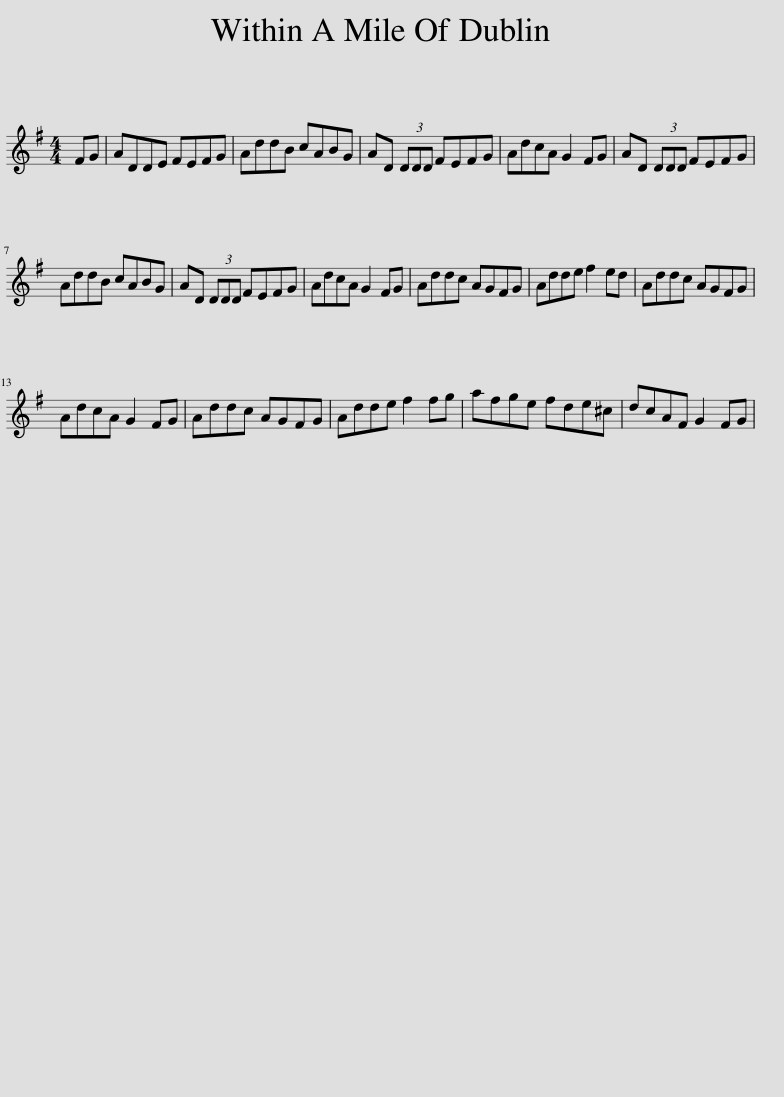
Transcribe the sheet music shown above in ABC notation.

X:1
L:1/8
M:4/4
I:linebreak $
K:G
V:1 treble
V:1
 FG | ADDE FEFG | AddB cABG | AD (3DDD FEFG | AdcA G2 FG | %5
 AD (3DDD FEFG |$ AddB cABG | AD (3DDD FEFG | AdcA G2 FG | Addc AGFG | %10
 Adde f2 ed | Addc AGFG |$ AdcA G2 FG | Addc AGFG | Adde f2 fg | %15
 afge fde^c | dcAF G2 FG | %17
